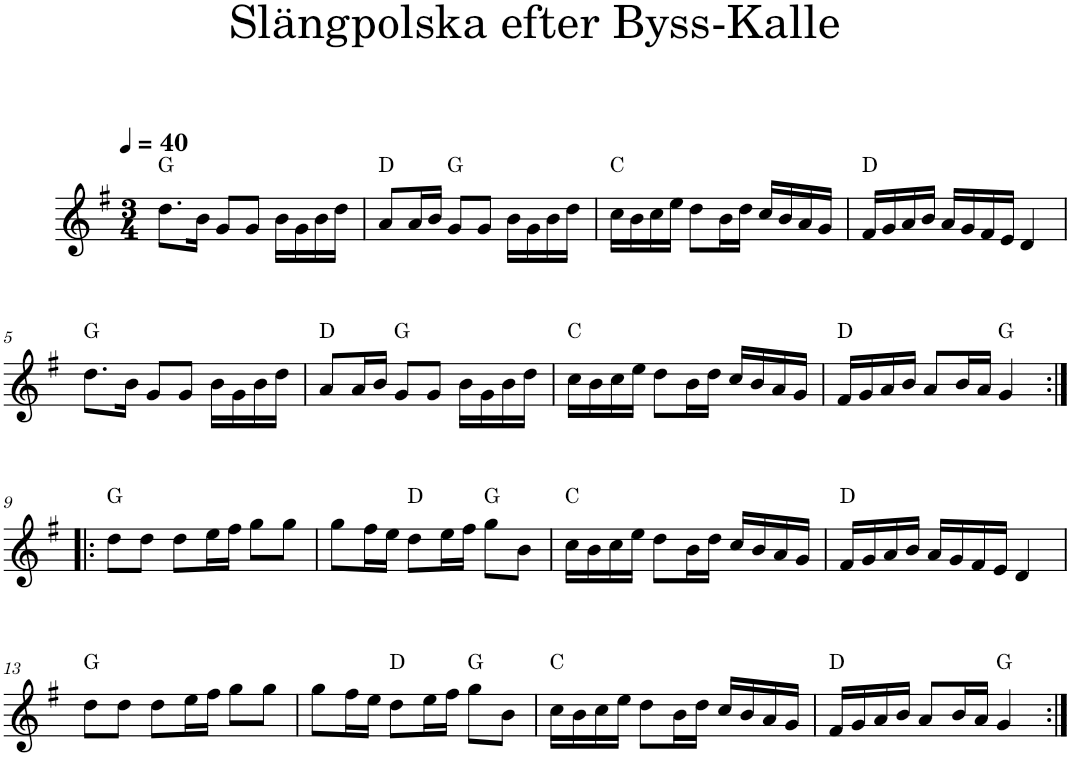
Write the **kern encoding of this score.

**kern	**harte
*part1	*part1
*staff1	*
*I"Violin	*
*I'Vln.	*
*clefG2	*
*k[f#]	*
*M3/4	*
*MM40	*
=1	=1
8.dd\L	G:maj
16b\Jk	.
8g/L	.
8g/J	.
16b\LL	.
16g\	.
16b\	.
16dd\JJ	.
=2	=2
8a/L	D:maj
16a/L	.
16b/JJ	.
8g/L	G:maj
8g/J	.
16b\LL	.
16g\	.
16b\	.
16dd\JJ	.
=3	=3
16cc\LL	C:maj
16b\	.
16cc\	.
16ee\JJ	.
8dd\L	.
16b\L	.
16dd\JJ	.
16cc/LL	.
16b/	.
16a/	.
16g/JJ	.
=4	=4
16f#/LL	D:maj
16g/	.
16a/	.
16b/JJ	.
16a/LL	.
16g/	.
16f#/	.
16e/JJ	.
4d/	.
!!LO:LB:g=z
=5	=5
8.dd\L	G:maj
16b\Jk	.
8g/L	.
8g/J	.
16b\LL	.
16g\	.
16b\	.
16dd\JJ	.
=6	=6
8a/L	D:maj
16a/L	.
16b/JJ	.
8g/L	G:maj
8g/J	.
16b\LL	.
16g\	.
16b\	.
16dd\JJ	.
=7	=7
16cc\LL	C:maj
16b\	.
16cc\	.
16ee\JJ	.
8dd\L	.
16b\L	.
16dd\JJ	.
16cc/LL	.
16b/	.
16a/	.
16g/JJ	.
=8	=8
16f#/LL	D:maj
16g/	.
16a/	.
16b/JJ	.
8a/L	.
16b/L	.
16a/JJ	.
4g/	G:maj
!!LO:LB:g=z
=9:|!|:	=9:|!|:
8dd\L	G:maj
8dd\J	.
8dd\L	.
16ee\L	.
16ff#\JJ	.
8gg\L	.
8gg\J	.
=10	=10
8gg\L	.
16ff#\L	.
16ee\JJ	.
8dd\L	D:maj
16ee\L	.
16ff#\JJ	.
8gg\L	G:maj
8b\J	.
=11	=11
16cc\LL	C:maj
16b\	.
16cc\	.
16ee\JJ	.
8dd\L	.
16b\L	.
16dd\JJ	.
16cc/LL	.
16b/	.
16a/	.
16g/JJ	.
=12	=12
16f#/LL	D:maj
16g/	.
16a/	.
16b/JJ	.
16a/LL	.
16g/	.
16f#/	.
16e/JJ	.
4d/	.
!!LO:LB:g=z
=13	=13
8dd\L	G:maj
8dd\J	.
8dd\L	.
16ee\L	.
16ff#\JJ	.
8gg\L	.
8gg\J	.
=14	=14
8gg\L	.
16ff#\L	.
16ee\JJ	.
8dd\L	D:maj
16ee\L	.
16ff#\JJ	.
8gg\L	G:maj
8b\J	.
=15	=15
16cc\LL	C:maj
16b\	.
16cc\	.
16ee\JJ	.
8dd\L	.
16b\L	.
16dd\JJ	.
16cc/LL	.
16b/	.
16a/	.
16g/JJ	.
=16	=16
16f#/LL	D:maj
16g/	.
16a/	.
16b/JJ	.
8a/L	.
16b/L	.
16a/JJ	.
4g/	G:maj
=:|!	=:|!
*-	*-
